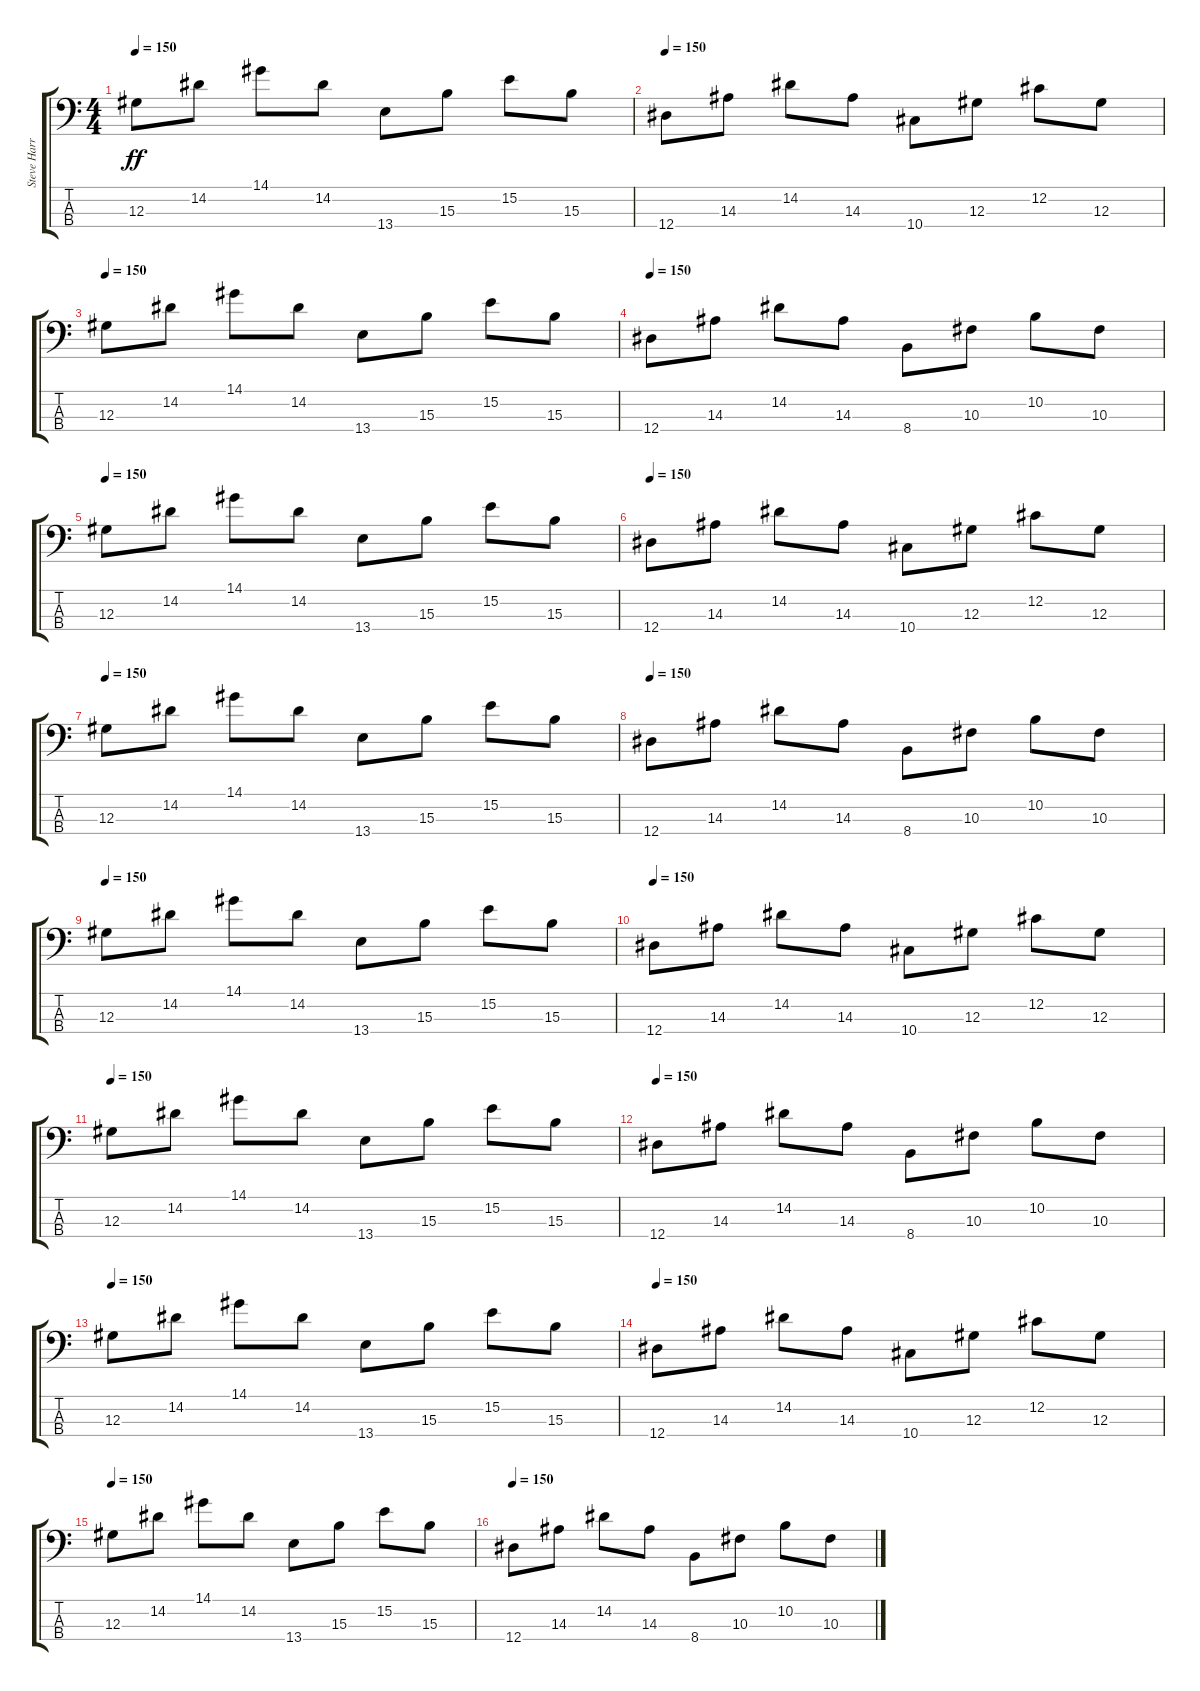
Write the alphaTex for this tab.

\track ("Steve Harris" "Steve Harr") {instrument electricbassfinger}
\staff {score tabs}
\tuning (Gb2 Db2 Ab1 Eb1) {hide}
\ts (4 4)
\tempo 150
\clef f4
\ks c
12.3.8{dy ff} 14.2.8 14.1.8 14.2.8 13.4.8 15.3.8 15.2.8 15.3.8 |
\tempo 150
12.4.8 14.3.8 14.2.8 14.3.8 10.4.8 12.3.8 12.2.8 12.3.8 |
\tempo 150
12.3.8 14.2.8 14.1.8 14.2.8 13.4.8 15.3.8 15.2.8 15.3.8 |
\tempo 150
12.4.8 14.3.8 14.2.8 14.3.8 8.4.8 10.3.8 10.2.8 10.3.8 |
\tempo 150
12.3.8 14.2.8 14.1.8 14.2.8 13.4.8 15.3.8 15.2.8 15.3.8 |
\tempo 150
12.4.8 14.3.8 14.2.8 14.3.8 10.4.8 12.3.8 12.2.8 12.3.8 |
\tempo 150
12.3.8 14.2.8 14.1.8 14.2.8 13.4.8 15.3.8 15.2.8 15.3.8 |
\tempo 150
12.4.8 14.3.8 14.2.8 14.3.8 8.4.8 10.3.8 10.2.8 10.3.8 |
\tempo 150
12.3.8 14.2.8 14.1.8 14.2.8 13.4.8 15.3.8 15.2.8 15.3.8 |
\tempo 150
12.4.8 14.3.8 14.2.8 14.3.8 10.4.8 12.3.8 12.2.8 12.3.8 |
\tempo 150
12.3.8 14.2.8 14.1.8 14.2.8 13.4.8 15.3.8 15.2.8 15.3.8 |
\tempo 150
12.4.8 14.3.8 14.2.8 14.3.8 8.4.8 10.3.8 10.2.8 10.3.8 |
\tempo 150
12.3.8 14.2.8 14.1.8 14.2.8 13.4.8 15.3.8 15.2.8 15.3.8 |
\tempo 150
12.4.8 14.3.8 14.2.8 14.3.8 10.4.8 12.3.8 12.2.8 12.3.8 |
\tempo 150
12.3.8 14.2.8 14.1.8 14.2.8 13.4.8 15.3.8 15.2.8 15.3.8 |
\tempo 150
12.4.8 14.3.8 14.2.8 14.3.8 8.4.8 10.3.8 10.2.8 10.3.8
